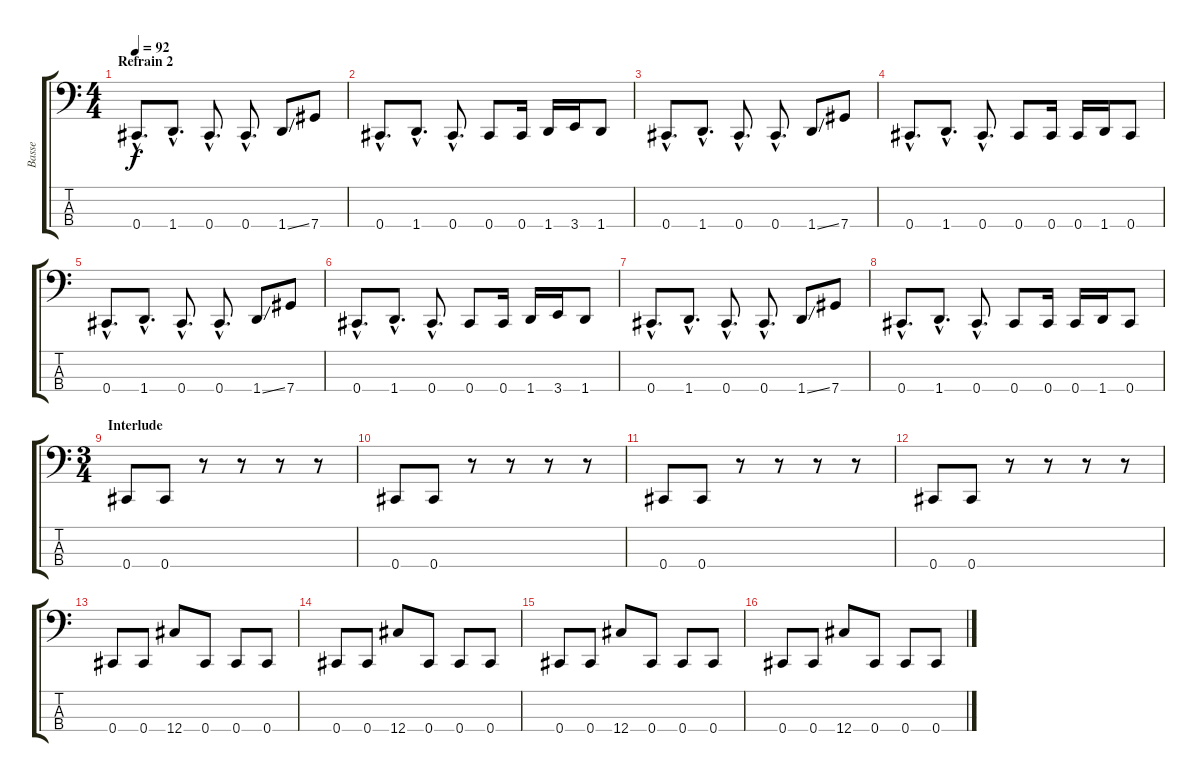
\track ("Basse" "Basse") {instrument slapbass1}
\staff {score tabs}
\tuning (Gb2 Db2 Ab1 Db1) {hide}
\ts (4 4)
\section ("" "Refrain 2")
\tempo 92
\clef f4
\ks c
0.4{hac}.8{d dy f} 1.4{hac}.8{d} 0.4{hac}.8{d} 0.4{hac}.8{d} 1.4{ss}.8 7.4.8 |
0.4{hac}.8{d} 1.4{hac}.8{d} 0.4{hac}.8{d} 0.4.8 0.4.16 1.4.16 3.4.16 1.4.8 |
0.4{hac}.8{d} 1.4{hac}.8{d} 0.4{hac}.8{d} 0.4{hac}.8{d} 1.4{ss}.8 7.4.8 |
0.4{hac}.8{d} 1.4{hac}.8{d} 0.4{hac}.8{d} 0.4.8 0.4.16 0.4.16 1.4.16 0.4.8 |
0.4{hac}.8{d} 1.4{hac}.8{d} 0.4{hac}.8{d} 0.4{hac}.8{d} 1.4{ss}.8 7.4.8 |
0.4{hac}.8{d} 1.4{hac}.8{d} 0.4{hac}.8{d} 0.4.8 0.4.16 1.4.16 3.4.16 1.4.8 |
0.4{hac}.8{d} 1.4{hac}.8{d} 0.4{hac}.8{d} 0.4{hac}.8{d} 1.4{ss}.8 7.4.8 |
0.4{hac}.8{d} 1.4{hac}.8{d} 0.4{hac}.8{d} 0.4.8 0.4.16 0.4.16 1.4.16 0.4.8 |
\ts (3 4)
\section ("" "Interlude")
0.4.8 0.4.8 r.8 r.8 r.8 r.8 |
0.4.8 0.4.8 r.8 r.8 r.8 r.8 |
0.4.8 0.4.8 r.8 r.8 r.8 r.8 |
0.4.8 0.4.8 r.8 r.8 r.8 r.8 |
0.4.8 0.4.8 12.4.8 0.4.8 0.4.8 0.4.8 |
0.4.8 0.4.8 12.4.8 0.4.8 0.4.8 0.4.8 |
0.4.8 0.4.8 12.4.8 0.4.8 0.4.8 0.4.8 |
0.4.8 0.4.8 12.4.8 0.4.8 0.4.8 0.4.8
